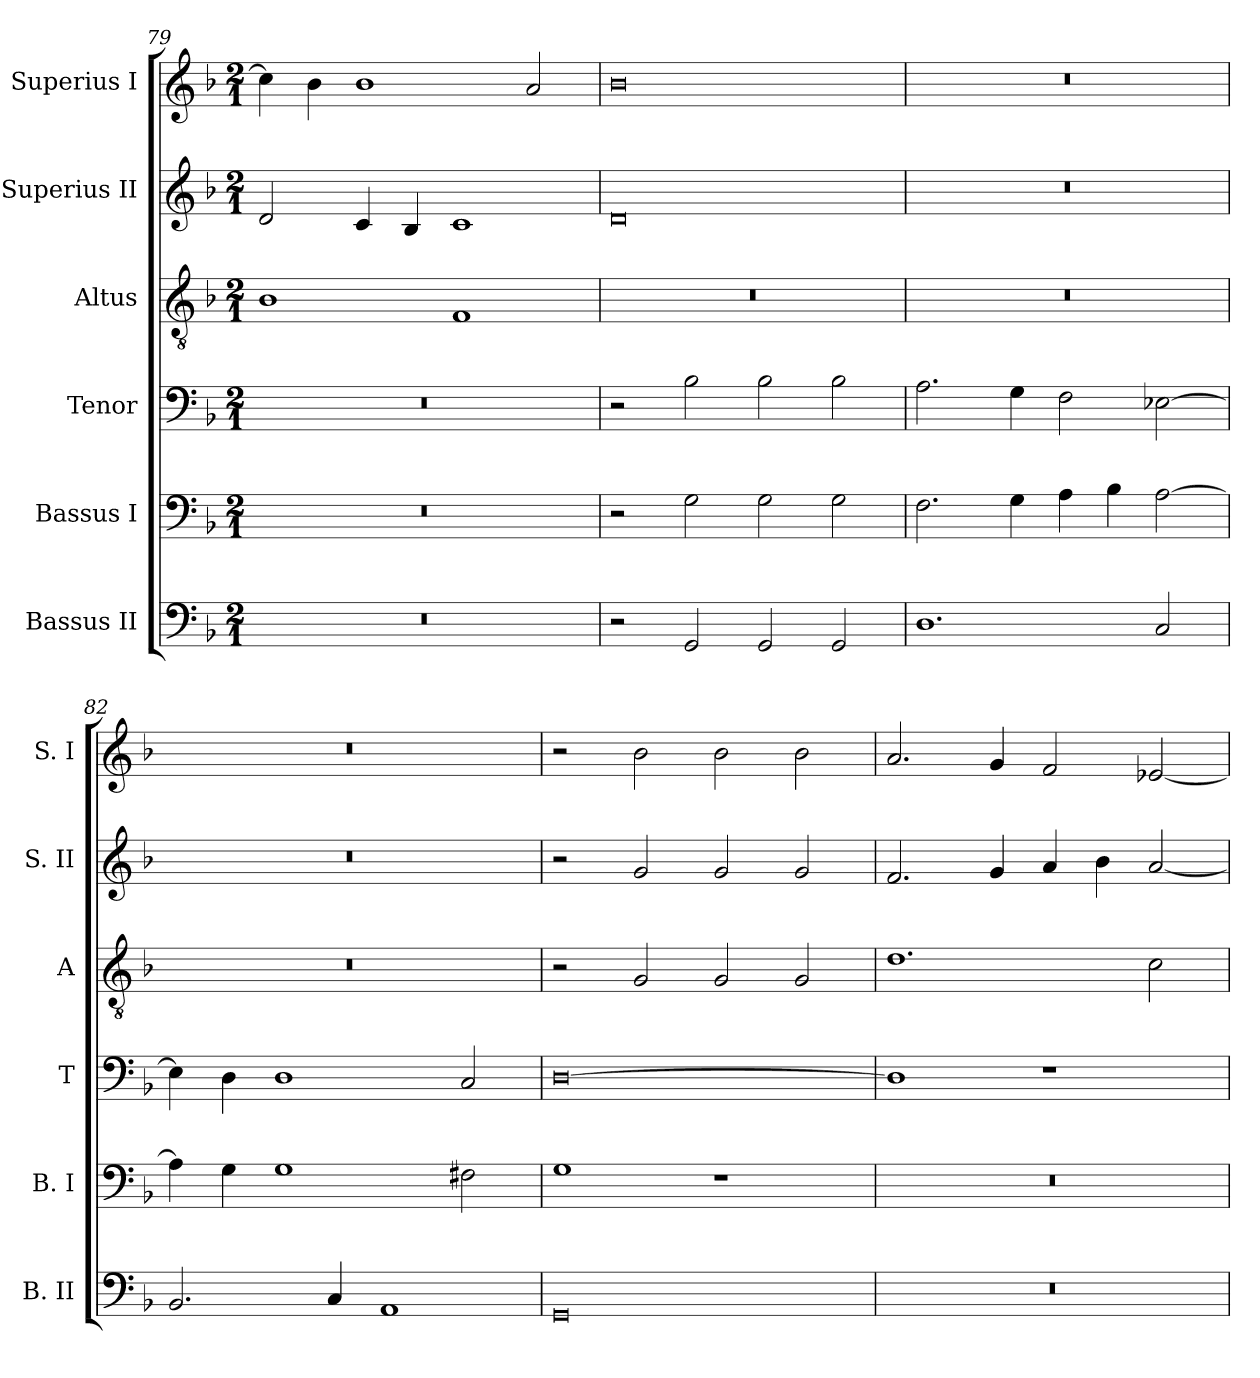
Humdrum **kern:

**kern	**kern	**kern	**kern	**kern	**kern
*part6	*part5	*part4	*part3	*part2	*part1
*staff6	*staff5	*staff4	*staff3	*staff2	*staff1
*I"Bassus II	*I"Bassus I	*I"Tenor	*I"Altus	*I"Superius II	*I"Superius I
*I'B. II	*I'B. I	*I'T	*I'A	*I'S. II	*I'S. I
*clefF4	*clefF4	*clefF4	*clefGv2	*clefG2	*clefG2
*k[b-]	*k[b-]	*k[b-]	*k[b-]	*k[b-]	*k[b-]
*F:	*F:	*F:	*F:	*F:	*F:
*M2/1	*M2/1	*M2/1	*M2/1	*M2/1	*M2/1
=79	=79	=79	=79	=79	=79
0r	0r	0r	1B-	2d	4cc]
.	.	.	.	.	4b-
.	.	.	.	4c	1b-
.	.	.	.	4B-	.
.	.	.	1F	1c	.
.	.	.	.	.	2a
=80	=80	=80	=80	=80	=80
2r	2r	2r	0r	0d	0b-
2GG	2G	2B-	.	.	.
2GG	2G	2B-	.	.	.
2GG	2G	2B-	.	.	.
=81	=81	=81	=81	=81	=81
1.D	2.F	2.A	0r	0r	0r
.	4G	4G	.	.	.
.	4A	2F	.	.	.
.	4B-	.	.	.	.
2C	[2A	[2E-X	.	.	.
=82	=82	=82	=82	=82	=82
2.BB-	4A]	4E-]	0r	0r	0r
.	4G	4D	.	.	.
.	1G	1D	.	.	.
4C	.	.	.	.	.
1AA	.	.	.	.	.
.	2F#X	2C	.	.	.
=83	=83	=83	=83	=83	=83
0GG	1G	[0D	2r	2r	2r
.	.	.	2G	2g	2b-
.	1r	.	2G	2g	2b-
.	.	.	2G	2g	2b-
=84	=84	=84	=84	=84	=84
0r	0r	1D]	1.d	2.f	2.a
.	.	.	.	4g	4g
.	.	1r	.	4a	2f
.	.	.	.	4b-	.
.	.	.	2c	[2a	[2e-X
=	=	=	=	=	=
*-	*-	*-	*-	*-	*-
